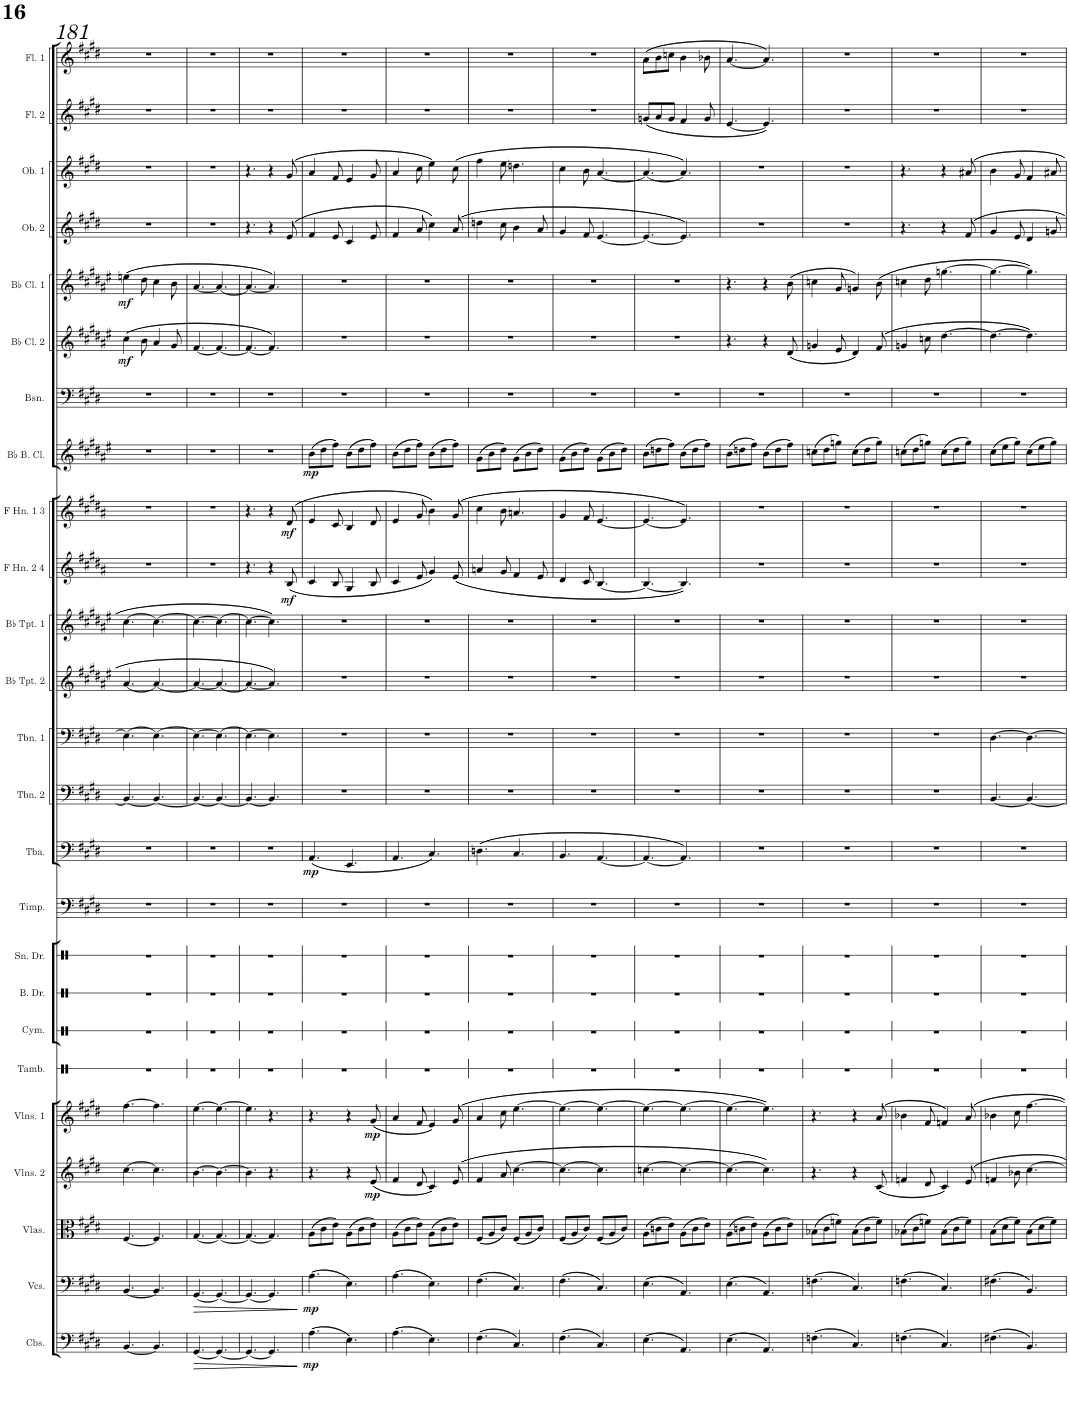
**kern	**dynam	**kern	**dynam	**kern	**kern	**dynam	**kern	**dynam	**kern	**kern	**kern	**kern	**kern	**kern	**dynam	**kern	**kern	**kern	**kern	**kern	**dynam	**kern	**dynam	**kern	**dynam	**kern	**kern	**dynam	**kern	**dynam	**kern	**kern	**kern	**kern
*part25	*part25	*part24	*part24	*part23	*part22	*part22	*part21	*part21	*part20	*part19	*part18	*part17	*part16	*part15	*part15	*part14	*part13	*part12	*part11	*part10	*part10	*part9	*part9	*part8	*part8	*part7	*part6	*part6	*part5	*part5	*part4	*part3	*part2	*part1
*staff25	*staff25	*staff24	*staff24	*staff23	*staff22	*staff22	*staff21	*staff21	*staff20	*staff19	*staff18	*staff17	*staff16	*staff15	*staff15	*staff14	*staff13	*staff12	*staff11	*staff10	*staff10	*staff9	*staff9	*staff8	*staff8	*staff7	*staff6	*staff6	*staff5	*staff5	*staff4	*staff3	*staff2	*staff1
*I"Contrabasses	*	*I"Violoncellos	*	*I"Violas	*I"Violins 2	*	*I"Violins 1	*	*I"Tambourine	*I"Cymbal	*I"Bass Drum	*I"Snare Drum	*I"Timpani	*I"Tuba	*	*I"Trombone 2	*I"Trombone 1	*I"Bb Trumpet 2	*I"Bb Trumpet 1	*I"F Horn 2 &amp; 4	*	*I"F Horn 1 &amp; 3	*	*I"Bb Bass Clarinet	*	*I"Bassoon	*I"Bb Clarinet 2	*	*I"Bb Clarinet 1	*	*I"Oboe 2	*I"Oboe 1	*I"Flute 2	*I"Flute 1
*I'Cbs.	*	*I'Vcs.	*	*I'Vlas.	*I'Vlns. 2	*	*I'Vlns. 1	*	*I'Tamb.	*I'Cym.	*I'B. Dr.	*I'Sn. Dr.	*I'Timp.	*I'Tba.	*	*I'Tbn. 2	*I'Tbn. 1	*I'Bb Tpt. 2	*I'Bb Tpt. 1	*I'F Hn. 2 4	*	*I'F Hn. 1 3	*	*I'Bb B. Cl.	*	*I'Bsn.	*I'Bb Cl. 2	*	*I'Bb Cl. 1	*	*I'Ob. 2	*I'Ob. 1	*I'Fl. 2	*I'Fl. 1
!!LO:PB:g=z
*clefF4	*	*clefF4	*	*clefC3	*clefG2	*	*clefG2	*	*clefX	*clefX	*clefX	*clefX	*clefF4	*clefF4	*	*clefF4	*clefF4	*clefG2	*clefG2	*clefG2	*	*clefG2	*	*clefG2	*	*clefF4	*clefG2	*	*clefG2	*	*clefG2	*clefG2	*clefG2	*clefG2
*Trd7c12	*	*	*	*	*	*	*	*	*	*	*	*	*	*	*	*	*	*Trd1c2	*Trd1c2	*Trd4c7	*	*Trd4c7	*	*Trd8c14	*	*	*Trd1c2	*	*Trd1c2	*	*	*	*	*
*k[f#c#g#d#]	*	*k[f#c#g#d#]	*	*k[f#c#g#d#]	*k[f#c#g#d#]	*	*k[f#c#g#d#]	*	*k[]	*k[]	*k[]	*k[]	*k[f#c#g#d#]	*k[f#c#g#d#]	*	*k[f#c#g#d#]	*k[f#c#g#d#]	*k[f#c#g#d#a#e#]	*k[f#c#g#d#a#e#]	*k[f#c#g#d#a#]	*	*k[f#c#g#d#a#]	*	*k[f#c#g#d#a#e#]	*	*k[f#c#g#d#]	*k[f#c#g#d#a#e#]	*	*k[f#c#g#d#a#e#]	*	*k[f#c#g#d#]	*k[f#c#g#d#]	*k[f#c#g#d#]	*k[f#c#g#d#]
*M6/8	*	*M6/8	*	*M6/8	*M6/8	*	*M6/8	*	*M6/8	*M6/8	*M6/8	*M6/8	*M6/8	*M6/8	*	*M6/8	*M6/8	*M6/8	*M6/8	*M6/8	*	*M6/8	*	*M6/8	*	*M6/8	*M6/8	*	*M6/8	*	*M6/8	*M6/8	*M6/8	*M6/8
=181	=181	=181	=181	=181	=181	=181	=181	=181	=181	=181	=181	=181	=181	=181	=181	=181	=181	=181	=181	=181	=181	=181	=181	=181	=181	=181	=181	=181	=181	=181	=181	=181	=181	=181
!	!	!	!	!	!	!	!	!	!	!	!	!	!	!	!	!	!	!	!	!	!	!	!	!	!	!	!	!LO:DY:b	!	!LO:DY:b	!	!	!	!
[4.BB/	.	[4.BB/	.	[4.F#/	[4.cc#\	.	[4.ff#\	.	2.r	2.r	2.r	2.r	2.r	2.r	.	4.BB/_	4.E\_	[4.a#/	[4.cc#\	2.r	.	2.r	.	2.r	.	2.r	(4cc#\	mf	(4een\	mf	2.r	2.r	2.r	2.r
.	.	.	.	.	.	.	.	.	.	.	.	.	.	.	.	.	.	.	.	.	.	.	.	.	.	.	8b\	.	8dd#\	.	.	.	.	.
4.BB/]	.	4.BB/]	.	4.F#/]	4.cc#\]	.	4.ff#\]	.	.	.	.	.	.	.	.	4.BB/_	4.E\_	4.a#/_	4.cc#\_	.	.	.	.	.	.	.	4a#/	.	4cc#\	.	.	.	.	.
.	.	.	.	.	.	.	.	.	.	.	.	.	.	.	.	.	.	.	.	.	.	.	.	.	.	.	8g#/	.	8b\	.	.	.	.	.
=182	=182	=182	=182	=182	=182	=182	=182	=182	=182	=182	=182	=182	=182	=182	=182	=182	=182	=182	=182	=182	=182	=182	=182	=182	=182	=182	=182	=182	=182	=182	=182	=182	=182	=182
!	!LO:HP:b	!	!LO:HP:b	!	!	!	!	!	!	!	!	!	!	!	!	!	!	!	!	!	!	!	!	!	!	!	!	!	!	!	!	!	!	!
[4.GG#/	>	[4.GG#/	>	[4.G#/	[4.b\	.	[4.ee\	.	2.r	2.r	2.r	2.r	2.r	2.r	.	4.BB/_	4.E\_	4.a#/_	4.cc#\_	2.r	.	2.r	.	2.r	.	2.r	[4.f#/	.	[4.a#/	.	2.r	2.r	2.r	2.r
4.GG#/_	.	4.GG#/_	.	4.G#/_	4.b\_	.	4.ee\_	.	.	.	.	.	.	.	.	4.BB/_	4.E\_	4.a#/_	4.cc#\_	.	.	.	.	.	.	.	4.f#/_	.	4.a#/_	.	.	.	.	.
=183	=183	=183	=183	=183	=183	=183	=183	=183	=183	=183	=183	=183	=183	=183	=183	=183	=183	=183	=183	=183	=183	=183	=183	=183	=183	=183	=183	=183	=183	=183	=183	=183	=183	=183
4.GG#/_	.	4.GG#/_	.	4.G#/_	4.b\]	.	4.ee\]	.	2.r	2.r	2.r	2.r	2.r	2.r	.	4.BB/_	4.E\_	4.a#/_	4.cc#\_	4.r	.	4.r	.	2.r	.	2.r	4.f#/_	.	4.a#/_	.	4.r	4.r	2.r	2.r
4.GG#/]	.	4.GG#/]	.	4.G#/]	4.r	.	4.r	.	.	.	.	.	.	.	.	4.BB/]	4.E\]	4.a#/]	4.cc#\]	4r	.	4r	.	.	.	.	4.f#/])	.	4.a#/])	.	4r	4r	.	.
!	!	!	!	!	!	!	!	!	!	!	!	!	!	!	!	!	!	!	!	!	!LO:DY:b	!	!LO:DY:b	!	!	!	!	!	!	!	!	!	!	!
.	.	.	.	.	.	.	.	.	.	.	.	.	.	.	.	.	.	.	.	(8B/	mf	(8d#/	mf	.	.	.	.	.	.	.	(8e/	(8g#/	.	.
.	]	.	]	.	.	.	.	.	.	.	.	.	.	.	.	.	.	.	.	.	.	.	.	.	.	.	.	.	.	.	.	.	.	.
=184	=184	=184	=184	=184	=184	=184	=184	=184	=184	=184	=184	=184	=184	=184	=184	=184	=184	=184	=184	=184	=184	=184	=184	=184	=184	=184	=184	=184	=184	=184	=184	=184	=184	=184
!	!LO:DY:b	!	!LO:DY:b	!	!	!	!	!	!	!	!	!	!	!	!LO:DY:b	!	!	!	!	!	!	!	!	!	!LO:DY:b	!	!	!	!	!	!	!	!	!
(4.A\	mp	(4.A\	mp	(8A\L	4.r	.	4.r	.	2.r	2.r	2.r	2.r	2.r	(4.AA/	mp	2.r	2.r	2.r	2.r	4c#/	.	4e/	.	(8b\L	mp	2.r	2.r	.	2.r	.	4f#/	4a/	2.r	2.r
.	.	.	.	8c#\	.	.	.	.	.	.	.	.	.	.	.	.	.	.	.	.	.	.	.	8dd#\	.	.	.	.	.	.	.	.	.	.
.	.	.	.	8e\J)	.	.	.	.	.	.	.	.	.	.	.	.	.	.	.	8B/	.	8c#/	.	8ff#\J)	.	.	.	.	.	.	8e/	8f#/	.	.
4.E\)	.	4.E\)	.	(8A\L	4r	.	4r	.	.	.	.	.	.	4.EE/	.	.	.	.	.	4G#/	.	4B/	.	(8b\L	.	.	.	.	.	.	4c#/	4e/	.	.
.	.	.	.	8c#\	.	.	.	.	.	.	.	.	.	.	.	.	.	.	.	.	.	.	.	8dd#\	.	.	.	.	.	.	.	.	.	.
!	!	!	!	!	!	!LO:DY:b	!	!LO:DY:b	!	!	!	!	!	!	!	!	!	!	!	!	!	!	!	!	!	!	!	!	!	!	!	!	!	!
.	.	.	.	8e\J)	(8e/	mp	(8g#/	mp	.	.	.	.	.	.	.	.	.	.	.	8B/	.	8d#/	.	8ff#\J)	.	.	.	.	.	.	8e/	8g#/	.	.
=185	=185	=185	=185	=185	=185	=185	=185	=185	=185	=185	=185	=185	=185	=185	=185	=185	=185	=185	=185	=185	=185	=185	=185	=185	=185	=185	=185	=185	=185	=185	=185	=185	=185	=185
(4.A\	.	(4.A\	.	(8A\L	4f#/	.	4a/	.	2.r	2.r	2.r	2.r	2.r	4.AA/	.	2.r	2.r	2.r	2.r	4c#/	.	4e/	.	(8b\L	.	2.r	2.r	.	2.r	.	4f#/	4a/	2.r	2.r
.	.	.	.	8c#\	.	.	.	.	.	.	.	.	.	.	.	.	.	.	.	.	.	.	.	8dd#\	.	.	.	.	.	.	.	.	.	.
.	.	.	.	8e\J)	8d#/	.	8f#/	.	.	.	.	.	.	.	.	.	.	.	.	8e/	.	8g#/	.	8ff#\J)	.	.	.	.	.	.	8a/	8cc#\	.	.
4.E\)	.	4.E\)	.	(8A\L	4c#/)	.	4e/)	.	.	.	.	.	.	4.C#/)	.	.	.	.	.	4g#/)	.	4b\)	.	(8b\L	.	.	.	.	.	.	4cc#\)	4ee\)	.	.
.	.	.	.	8c#\	.	.	.	.	.	.	.	.	.	.	.	.	.	.	.	.	.	.	.	8dd#\	.	.	.	.	.	.	.	.	.	.
.	.	.	.	8e\J)	(8e/	.	(8g#/	.	.	.	.	.	.	.	.	.	.	.	.	(8e/	.	(8g#/	.	8ff#\J)	.	.	.	.	.	.	(8a/	(8cc#\	.	.
=186	=186	=186	=186	=186	=186	=186	=186	=186	=186	=186	=186	=186	=186	=186	=186	=186	=186	=186	=186	=186	=186	=186	=186	=186	=186	=186	=186	=186	=186	=186	=186	=186	=186	=186
(4.F#\	.	(4.F#\	.	(8F#/L	4f#/	.	4a/	.	2.r	2.r	2.r	2.r	2.r	(4.Dn\	.	2.r	2.r	2.r	2.r	4an/	.	4cc#\	.	(8g#\L	.	2.r	2.r	.	2.r	.	4ddn\	4ff#\	2.r	2.r
.	.	.	.	8A/	.	.	.	.	.	.	.	.	.	.	.	.	.	.	.	.	.	.	.	8b\	.	.	.	.	.	.	.	.	.	.
.	.	.	.	8c#/J)	8a/	.	8cc#\	.	.	.	.	.	.	.	.	.	.	.	.	8g#/	.	8b\	.	8dd#\J)	.	.	.	.	.	.	8cc#\	8ee\	.	.
4.C#/)	.	4.C#/)	.	(8F#/L	[4.cc#\	.	[4.ee\	.	.	.	.	.	.	4.C#/	.	.	.	.	.	4f#/	.	4.an/	.	(8g#\L	.	.	.	.	.	.	4b\	4.ddn\	.	.
.	.	.	.	8A/	.	.	.	.	.	.	.	.	.	.	.	.	.	.	.	.	.	.	.	8b\	.	.	.	.	.	.	.	.	.	.
.	.	.	.	8c#/J)	.	.	.	.	.	.	.	.	.	.	.	.	.	.	.	8e/	.	.	.	8dd#\J)	.	.	.	.	.	.	8a/	.	.	.
=187	=187	=187	=187	=187	=187	=187	=187	=187	=187	=187	=187	=187	=187	=187	=187	=187	=187	=187	=187	=187	=187	=187	=187	=187	=187	=187	=187	=187	=187	=187	=187	=187	=187	=187
(4.F#\	.	(4.F#\	.	(8F#/L	4.cc#\_	.	4.ee\_	.	2.r	2.r	2.r	2.r	2.r	4.BB/	.	2.r	2.r	2.r	2.r	4d#/	.	4g#/	.	(8g#\L	.	2.r	2.r	.	2.r	.	4g#/	4cc#\	2.r	2.r
.	.	.	.	8A/	.	.	.	.	.	.	.	.	.	.	.	.	.	.	.	.	.	.	.	8b\	.	.	.	.	.	.	.	.	.	.
.	.	.	.	8c#/J)	.	.	.	.	.	.	.	.	.	.	.	.	.	.	.	8c#/	.	8f#/	.	8dd#\J)	.	.	.	.	.	.	8f#/	8b\	.	.
4.C#/)	.	4.C#/)	.	(8F#/L	4.cc#\]	.	4.ee\_	.	.	.	.	.	.	[4.AA/	.	.	.	.	.	[4.B/	.	[4.e/	.	(8g#\L	.	.	.	.	.	.	[4.e/	[4.a/	.	.
.	.	.	.	8A/	.	.	.	.	.	.	.	.	.	.	.	.	.	.	.	.	.	.	.	8b\	.	.	.	.	.	.	.	.	.	.
.	.	.	.	8c#/J)	.	.	.	.	.	.	.	.	.	.	.	.	.	.	.	.	.	.	.	8dd#\J)	.	.	.	.	.	.	.	.	.	.
=188	=188	=188	=188	=188	=188	=188	=188	=188	=188	=188	=188	=188	=188	=188	=188	=188	=188	=188	=188	=188	=188	=188	=188	=188	=188	=188	=188	=188	=188	=188	=188	=188	=188	=188
(4.E\	.	(4.E\	.	(8A\L	[4.ccn\	.	4.ee\_	.	2.r	2.r	2.r	2.r	2.r	4.AA/_	.	2.r	2.r	2.r	2.r	4.B/_	.	4.e/_	.	(8b\L	.	2.r	2.r	.	2.r	.	4.e/_	4.a/_	(8gn/L	(8a\L
.	.	.	.	8cn\	.	.	.	.	.	.	.	.	.	.	.	.	.	.	.	.	.	.	.	8ddn\	.	.	.	.	.	.	.	.	8a/	8b\
.	.	.	.	8e\J)	.	.	.	.	.	.	.	.	.	.	.	.	.	.	.	.	.	.	.	8ff#\J)	.	.	.	.	.	.	.	.	8g/J	8ccn\J
4.AA/)	.	4.AA/)	.	(8A\L	4.cc\_	.	4.ee\_	.	.	.	.	.	.	4.AA/])	.	.	.	.	.	4.B/])	.	4.e/])	.	(8b\L	.	.	.	.	.	.	4.e/])	4.a/])	4f#/	4b\
.	.	.	.	8c\	.	.	.	.	.	.	.	.	.	.	.	.	.	.	.	.	.	.	.	8dd\	.	.	.	.	.	.	.	.	.	.
.	.	.	.	8e\J)	.	.	.	.	.	.	.	.	.	.	.	.	.	.	.	.	.	.	.	8ff#\J)	.	.	.	.	.	.	.	.	8g/	8b-X\
=189	=189	=189	=189	=189	=189	=189	=189	=189	=189	=189	=189	=189	=189	=189	=189	=189	=189	=189	=189	=189	=189	=189	=189	=189	=189	=189	=189	=189	=189	=189	=189	=189	=189	=189
(4.E\	.	(4.E\	.	(8A\L	4.cc\_	.	4.ee\_	.	2.r	2.r	2.r	2.r	2.r	2.r	.	2.r	2.r	2.r	2.r	2.r	.	2.r	.	(8b\L	.	2.r	4.r	.	4.r	.	2.r	2.r	[4.e/	[4.a/
.	.	.	.	8cn\	.	.	.	.	.	.	.	.	.	.	.	.	.	.	.	.	.	.	.	8ddn\	.	.	.	.	.	.	.	.	.	.
.	.	.	.	8e\J)	.	.	.	.	.	.	.	.	.	.	.	.	.	.	.	.	.	.	.	8ff#\J)	.	.	.	.	.	.	.	.	.	.
4.AA/)	.	4.AA/)	.	(8A\L	4.cc\])	.	4.ee\])	.	.	.	.	.	.	.	.	.	.	.	.	.	.	.	.	(8b\L	.	.	4r	.	4r	.	.	.	4.e/])	4.a/])
.	.	.	.	8c\	.	.	.	.	.	.	.	.	.	.	.	.	.	.	.	.	.	.	.	8dd\	.	.	.	.	.	.	.	.	.	.
.	.	.	.	8e\J)	.	.	.	.	.	.	.	.	.	.	.	.	.	.	.	.	.	.	.	8ff#\J)	.	.	(8d#/	.	(8b\	.	.	.	.	.
=190	=190	=190	=190	=190	=190	=190	=190	=190	=190	=190	=190	=190	=190	=190	=190	=190	=190	=190	=190	=190	=190	=190	=190	=190	=190	=190	=190	=190	=190	=190	=190	=190	=190	=190
(4.Fn\	.	(4.Fn\	.	(8B-X\L	4.r	.	4.r	.	2.r	2.r	2.r	2.r	2.r	2.r	.	2.r	2.r	2.r	2.r	2.r	.	2.r	.	(8ccn\L	.	2.r	4gn/	.	4ccn\	.	2.r	2.r	2.r	2.r
.	.	.	.	8c#\	.	.	.	.	.	.	.	.	.	.	.	.	.	.	.	.	.	.	.	8dd#\	.	.	.	.	.	.	.	.	.	.
.	.	.	.	8fn\J)	.	.	.	.	.	.	.	.	.	.	.	.	.	.	.	.	.	.	.	8ggn\J)	.	.	8e#/	.	8g#/	.	.	.	.	.
4.C#/)	.	4.C#/)	.	(8B-\L	4r	.	4r	.	.	.	.	.	.	.	.	.	.	.	.	.	.	.	.	(8cc\L	.	.	4d#/)	.	4gn/)	.	.	.	.	.
.	.	.	.	8c#\	.	.	.	.	.	.	.	.	.	.	.	.	.	.	.	.	.	.	.	8dd#\	.	.	.	.	.	.	.	.	.	.
.	.	.	.	8f\J)	(8c#/	.	(8a/	.	.	.	.	.	.	.	.	.	.	.	.	.	.	.	.	8gg\J)	.	.	(8f#/	.	(8b\	.	.	.	.	.
=191	=191	=191	=191	=191	=191	=191	=191	=191	=191	=191	=191	=191	=191	=191	=191	=191	=191	=191	=191	=191	=191	=191	=191	=191	=191	=191	=191	=191	=191	=191	=191	=191	=191	=191
(4.Fn\	.	(4.Fn\	.	(8B-X\L	4fn/	.	4b-X\	.	2.r	2.r	2.r	2.r	2.r	2.r	.	2.r	2.r	2.r	2.r	2.r	.	2.r	.	(8ccn\L	.	2.r	4gn/	.	4ccn\	.	4.r	4.r	2.r	2.r
.	.	.	.	8c#\	.	.	.	.	.	.	.	.	.	.	.	.	.	.	.	.	.	.	.	8dd#\	.	.	.	.	.	.	.	.	.	.
.	.	.	.	8fn\J)	8d#/	.	8f#/	.	.	.	.	.	.	.	.	.	.	.	.	.	.	.	.	8ggn\J)	.	.	8ccn\	.	8dd#\	.	.	.	.	.
4.C#/)	.	4.C#/)	.	(8B-\L	4c#/)	.	4fn/)	.	.	.	.	.	.	.	.	.	.	.	.	.	.	.	.	(8cc\L	.	.	[4.dd#\	.	[4.ggn\	.	4r	4r	.	.
.	.	.	.	8c#\	.	.	.	.	.	.	.	.	.	.	.	.	.	.	.	.	.	.	.	8dd#\	.	.	.	.	.	.	.	.	.	.
.	.	.	.	8f\J)	8e/	.	8a/	.	.	.	.	.	.	.	.	.	.	.	.	.	.	.	.	8gg\J)	.	.	.	.	.	.	8f#/	8a#X/	.	.
=192	=192	=192	=192	=192	=192	=192	=192	=192	=192	=192	=192	=192	=192	=192	=192	=192	=192	=192	=192	=192	=192	=192	=192	=192	=192	=192	=192	=192	=192	=192	=192	=192	=192	=192
(4.F#X\	.	(4.F#X\	.	(8B\L	4fn/	.	4b-X\	.	2.r	2.r	2.r	2.r	2.r	2.r	.	[4.BB/	[4.D#\	2.r	2.r	2.r	.	2.r	.	(8cc#\L	.	2.r	4.dd#\_	.	4.gg\_	.	4g#/	4b\	2.r	2.r
.	.	.	.	8d#\	.	.	.	.	.	.	.	.	.	.	.	.	.	.	.	.	.	.	.	8ee#\	.	.	.	.	.	.	.	.	.	.
.	.	.	.	8f#\J)	8b-X\	.	8cc#\	.	.	.	.	.	.	.	.	.	.	.	.	.	.	.	.	8gg#\J)	.	.	.	.	.	.	8e/	8g#/	.	.
4.BB/)	.	4.BB/)	.	(8B\L	[4.cc#\	.	[4.ff#\	.	.	.	.	.	.	.	.	4.BB/_	4.D#\_	.	.	.	.	.	.	(8cc#\L	.	.	4.dd#\])	.	4.gg\])	.	4d#/	4f#/	.	.
.	.	.	.	8d#\	.	.	.	.	.	.	.	.	.	.	.	.	.	.	.	.	.	.	.	8ee#\	.	.	.	.	.	.	.	.	.	.
.	.	.	.	8f#\J)	.	.	.	.	.	.	.	.	.	.	.	.	.	.	.	.	.	.	.	8gg#\J)	.	.	.	.	.	.	8gn/	8a#X/	.	.
=	=	=	=	=	=	=	=	=	=	=	=	=	=	=	=	=	=	=	=	=	=	=	=	=	=	=	=	=	=	=	=	=	=	=
*-	*-	*-	*-	*-	*-	*-	*-	*-	*-	*-	*-	*-	*-	*-	*-	*-	*-	*-	*-	*-	*-	*-	*-	*-	*-	*-	*-	*-	*-	*-	*-	*-	*-	*-
